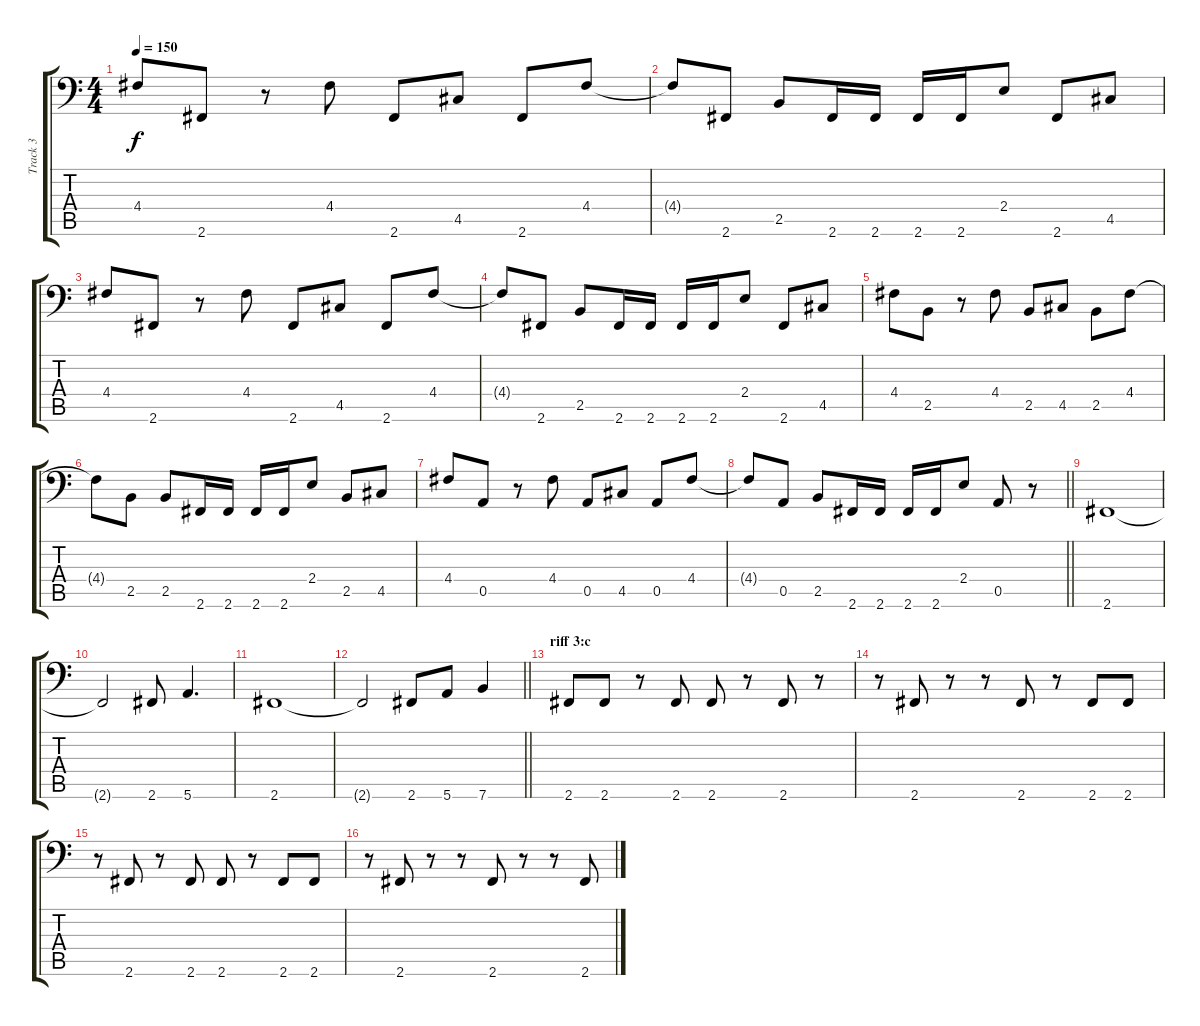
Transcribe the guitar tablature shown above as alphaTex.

\track ("Track 3" "Track 3") {instrument electricbassfinger}
\staff {score tabs}
\tuning (E3 B2 G2 D2 A1 E1) {hide}
\ts (4 4)
\tempo 150
\clef f4
\ks c
4.4.8{dy f} 2.6.8 r.8 4.4.8 2.6.8 4.5.8 2.6.8 4.4.8 |
4.4{t}.8 2.6.8 2.5.8 2.6.16 2.6.16 2.6.16 2.6.16 2.4.8 2.6.8 4.5.8 |
4.4.8 2.6.8 r.8 4.4.8 2.6.8 4.5.8 2.6.8 4.4.8 |
4.4{t}.8 2.6.8 2.5.8 2.6.16 2.6.16 2.6.16 2.6.16 2.4.8 2.6.8 4.5.8 |
4.4.8 2.5.8 r.8 4.4.8 2.5.8 4.5.8 2.5.8 4.4.8 |
4.4{t}.8 2.5.8 2.5.8 2.6.16 2.6.16 2.6.16 2.6.16 2.4.8 2.5.8 4.5.8 |
4.4.8 0.5.8 r.8 4.4.8 0.5.8 4.5.8 0.5.8 4.4.8 |
\barLineRight lightlight
4.4{t}.8 0.5.8 2.5.8 2.6.16 2.6.16 2.6.16 2.6.16 2.4.8 0.5.8 r.8 |
2.6.1 |
2.6{t}.2 2.6.8 5.6.4{d} |
2.6.1 |
\barLineRight lightlight
2.6{t}.2 2.6.8 5.6.8 7.6.4 |
\section ("" "riff 3:c")
2.6.8 2.6.8 r.8 2.6.8 2.6.8 r.8 2.6.8 r.8 |
r.8 2.6.8 r.8 r.8 2.6.8 r.8 2.6.8 2.6.8 |
r.8 2.6.8 r.8 2.6.8 2.6.8 r.8 2.6.8 2.6.8 |
r.8 2.6.8 r.8 r.8 2.6.8 r.8 r.8 2.6.8
